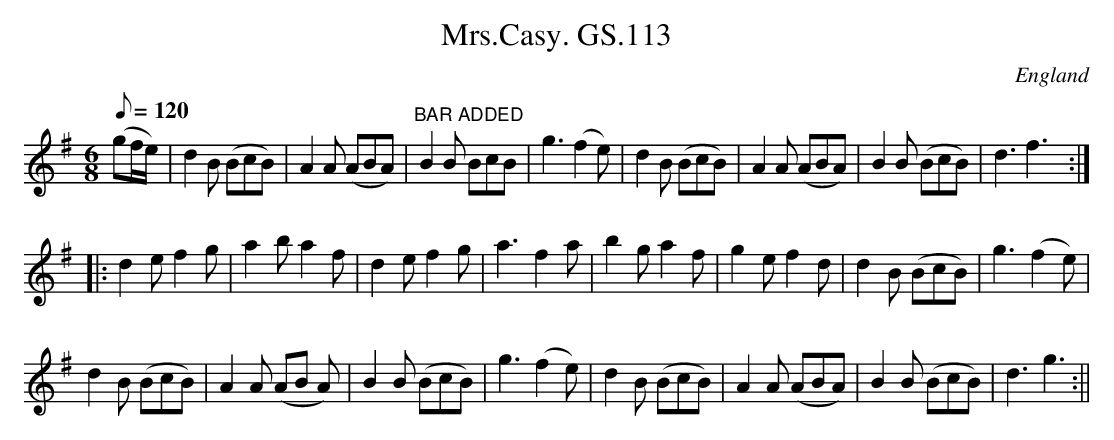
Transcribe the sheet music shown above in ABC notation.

X:1
T:Mrs.Casy. GS.113
M:6/8
L:1/8
Q:120
O:England
K:G major
(gf/e/) | d2B (BcB) | A2A (ABA) | "BAR ADDED" B2B BcB |
 g3 (f2e) | d2B (BcB) | A2A (ABA) | B2 B (BcB) | d3 f3 :|!|: d2ef2g | a2
b
a2f | d2ef2g |
a3 f2a | b2ga2f | g2ef2d | d2B (BcB) | g3 (f2e) |!d2B (BcB) | A2A (AB
A) |
 B2B (BcB) | g3 (f2e) | d2B (BcB) | A2A (ABA)  | B2B (BcB) | d3g3 :||
